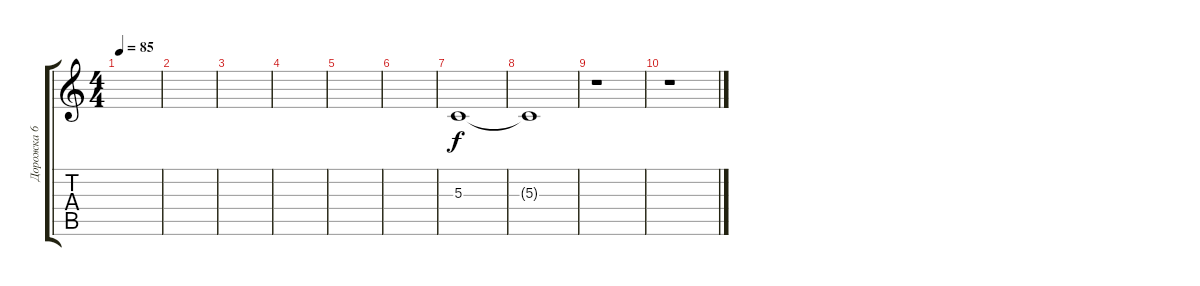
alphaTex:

\track ("Дорожка 6" "Дорожка 6") {instrument stringensemble1}
\staff {score tabs}
\tuning (E4 B3 G3 D3 A2 E2) {hide}
\ts (4 4)
\tempo 85
\clef g2
\ks c
|
|
|
|
|
|
5.3.1{dy f} |
5.3{t}.1 |
r.1 |
r.1
